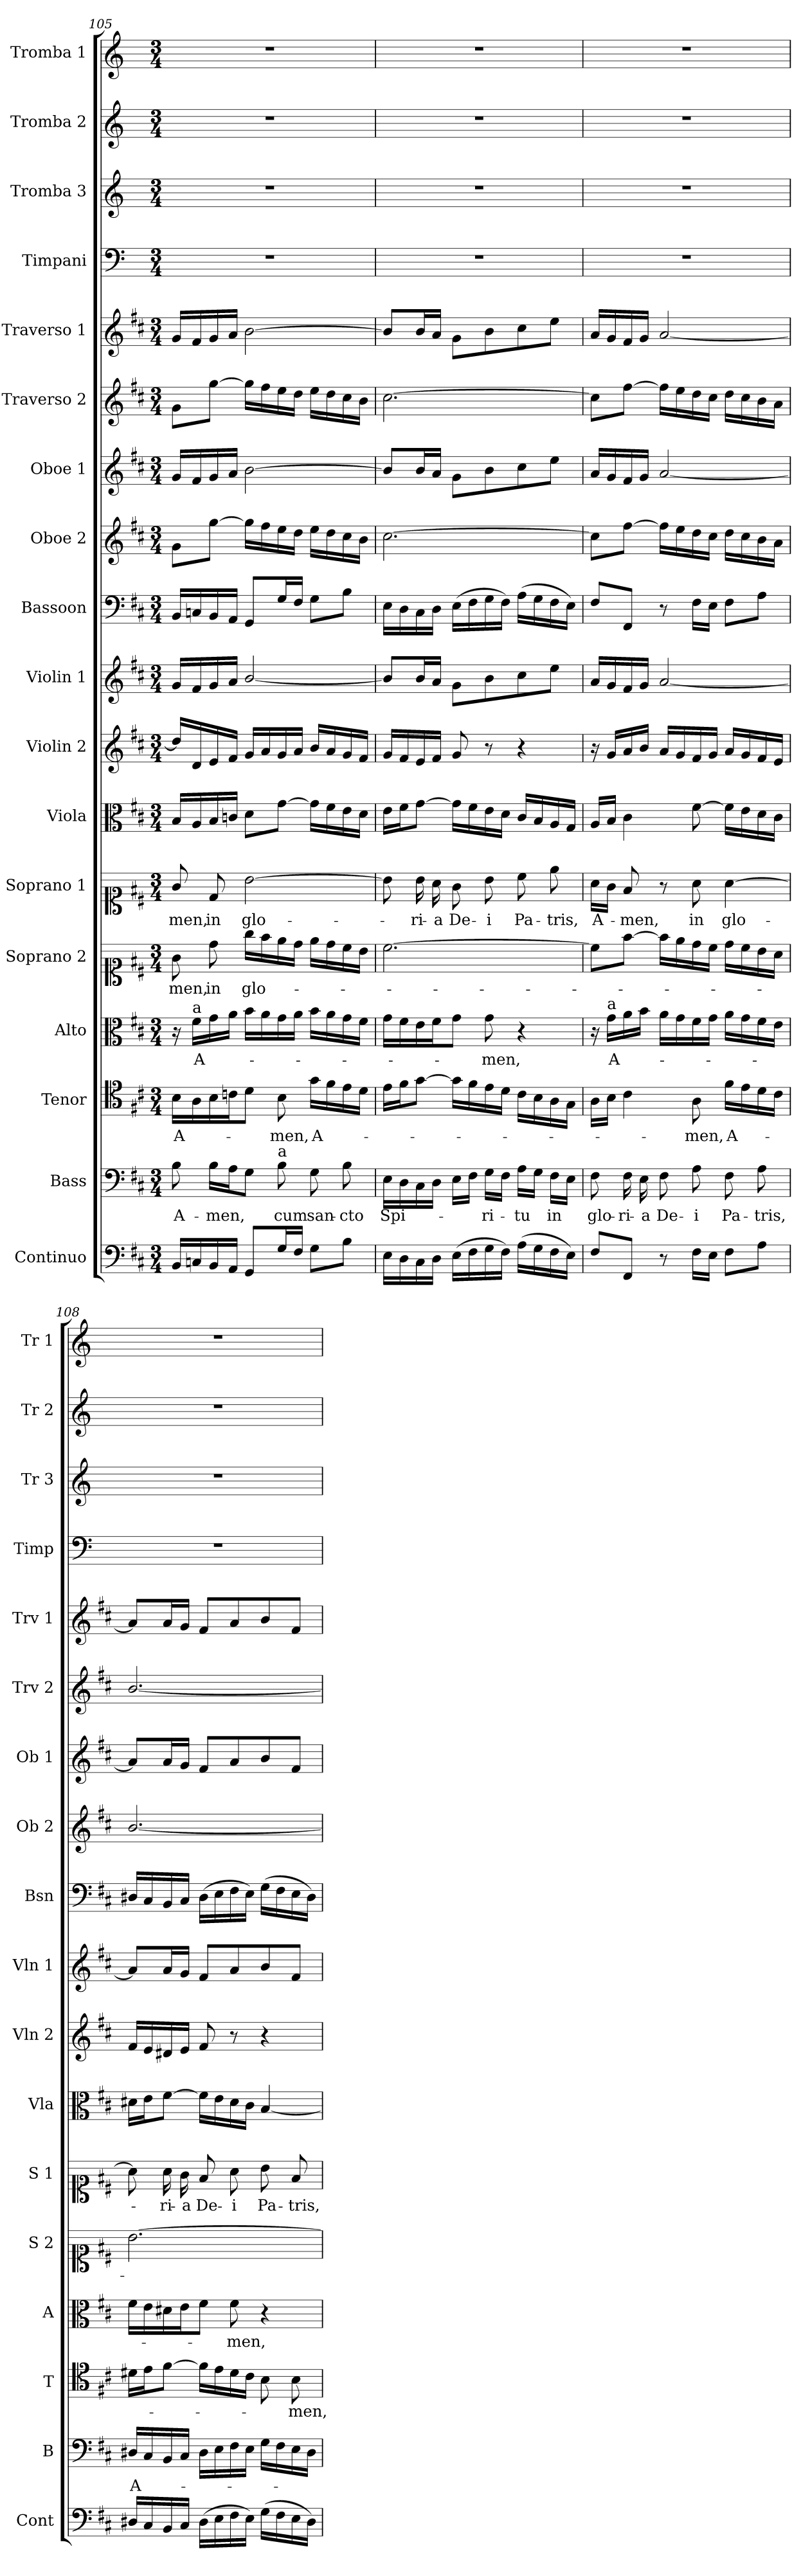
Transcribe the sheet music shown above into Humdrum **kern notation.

**kern	**kern	**text	**kern	**text	**kern	**text	**kern	**text	**kern	**text	**kern	**kern	**kern	**kern	**kern	**kern	**kern	**kern	**kern	**kern	**kern	**kern
*part18	*part17	*part17	*part16	*part16	*part15	*part15	*part14	*part14	*part13	*part13	*part12	*part11	*part10	*part9	*part8	*part7	*part6	*part5	*part4	*part3	*part2	*part1
*staff18	*staff17	*staff17	*staff16	*staff16	*staff15	*staff15	*staff14	*staff14	*staff13	*staff13	*staff12	*staff11	*staff10	*staff9	*staff8	*staff7	*staff6	*staff5	*staff4	*staff3	*staff2	*staff1
*I"Continuo	*I"Bass	*	*I"Tenor	*	*I"Alto	*	*I"Soprano 2	*	*I"Soprano 1	*	*I"Viola	*I"Violin 2	*I"Violin 1	*I"Bassoon	*I"Oboe 2	*I"Oboe 1	*I"Traverso 2	*I"Traverso 1	*I"Timpani	*I"Tromba 3	*I"Tromba 2	*I"Tromba 1
*I'Cont	*I'B	*	*I'T	*	*I'A	*	*I'S 2	*	*I'S 1	*	*I'Vla	*I'Vln 2	*I'Vln 1	*I'Bsn	*I'Ob 2	*I'Ob 1	*I'Trv 2	*I'Trv 1	*I'Timp	*I'Tr 3	*I'Tr 2	*I'Tr 1
*clefF4	*clefF4	*	*clefC4	*	*clefC3	*	*clefC1	*	*clefC1	*	*clefC3	*clefG2	*clefG2	*clefF4	*clefG2	*clefG2	*clefG2	*clefG2	*clefF4	*clefG2	*clefG2	*clefG2
*	*	*	*	*	*	*	*	*	*	*	*	*	*	*	*	*	*	*	*ITrd-1c-2	*ITrd-1c-2	*ITrd-1c-2	*ITrd-1c-2
*k[f#c#]	*k[f#c#]	*	*k[f#c#]	*	*k[f#c#]	*	*k[f#c#]	*	*k[f#c#]	*	*k[f#c#]	*k[f#c#]	*k[f#c#]	*k[f#c#]	*k[f#c#]	*k[f#c#]	*k[f#c#]	*k[f#c#]	*k[f#c#]	*k[f#c#]	*k[f#c#]	*k[f#c#]
*M3/4	*M3/4	*	*M3/4	*	*M3/4	*	*M3/4	*	*M3/4	*	*M3/4	*M3/4	*M3/4	*M3/4	*M3/4	*M3/4	*M3/4	*M3/4	*M3/4	*M3/4	*M3/4	*M3/4
=105	=105	=105	=105	=105	=105	=105	=105	=105	=105	=105	=105	=105	=105	=105	=105	=105	=105	=105	=105	=105	=105	=105
!	!	!LO:LY:b	!	!LO:LY:b	!	!	!	!LO:LY:b	!	!LO:LY:b	!	!	!	!	!	!	!	!	!	!	!	!
16BB/LL	8B\	A-	16B\LL	A-	16r	.	8g\	-men,	8g/	-men,	16B/LL	16dd/LL]	16g/LL	16BB/LL	8g\L	16g/LL	8g\L	16g/LL	2.r	2.r	2.r	2.r
!	!	!	!	!	!LO:TX:a:t=a	!	!	!	!	!	!	!	!	!	!	!	!	!	!	!	!	!
!	!	!	!	!	!	!LO:LY:b	!	!	!	!	!	!	!	!	!	!	!	!	!	!	!	!
16Cn/	.	.	16A\	.	16f#\LL	A-	.	.	.	.	16A/	16d/	16f#/	16Cn/	.	16f#/	.	16f#/	.	.	.	.
!	!	!LO:LY:b	!	!	!	!	!	!LO:LY:b	!	!LO:LY:b	!	!	!	!	!	!	!	!	!	!	!	!
16BB/	16B\LL	-men,	16B\	.	16g\	.	8dd\	in	8d/	in	16B/	16e/	16g/	16BB/	[8gg\J	16g/	[8gg\J	16g/	.	.	.	.
16AA/JJ	16A\J	.	16cn\J	.	16a\JJ	.	.	.	.	.	16cn/JJ	16f#/JJ	16a/JJ	16AA/JJ	.	16a/JJ	.	16a/JJ	.	.	.	.
!	!	!	!	!	!	!	!	!LO:LY:b	!	!LO:LY:b	!	!	!	!	!	!	!	!	!	!	!	!
8GG/L	8G\J	.	8d\J	.	16b\LL	.	16gg\LL	glo-	[2b\	glo-	8d\L	16g/LL	[2b/	8GG/L	16gg\LL]	[2b\	16gg\LL]	[2b\	.	.	.	.
.	.	.	.	.	16a\	.	16ff#\	.	.	.	.	16a/	.	.	16ff#\	.	16ff#\	.	.	.	.	.
!	!LO:TX:a:t=a	!	!	!	!	!	!	!	!	!	!	!	!	!	!	!	!	!	!	!	!	!
!	!	!LO:LY:b	!	!LO:LY:b	!	!	!	!	!	!	!	!	!	!	!	!	!	!	!	!	!	!
16G/L	8B\	cum	8B\	-men,	16g\	.	16ee\	.	.	.	[8g\J	16g/	.	16G/L	16ee\	.	16ee\	.	.	.	.	.
16F#/JJ	.	.	.	.	16a\JJ	.	16dd\JJ	.	.	.	.	16a/JJ	.	16F#/JJ	16dd\JJ	.	16dd\JJ	.	.	.	.	.
!	!	!LO:LY:b	!	!LO:LY:b	!	!	!	!	!	!	!	!	!	!	!	!	!	!	!	!	!	!
8G\L	8G\	san-	16g\LL	A-	16b\LL	.	16ee\LL	.	.	.	16g\LL]	16b/LL	.	8G\L	16ee\LL	.	16ee\LL	.	.	.	.	.
.	.	.	16f#\	.	16a\	.	16dd\	.	.	.	16f#\	16a/	.	.	16dd\	.	16dd\	.	.	.	.	.
!	!	!LO:LY:b	!	!	!	!	!	!	!	!	!	!	!	!	!	!	!	!	!	!	!	!
8B\J	8B\	-cto	16e\	.	16g\	.	16cc#\	.	.	.	16e\	16g/	.	8B\J	16cc#\	.	16cc#\	.	.	.	.	.
.	.	.	16d\JJ	.	16f#\JJ	.	16b\JJ	.	.	.	16d\JJ	16f#/JJ	.	.	16b\JJ	.	16b\JJ	.	.	.	.	.
=106	=106	=106	=106	=106	=106	=106	=106	=106	=106	=106	=106	=106	=106	=106	=106	=106	=106	=106	=106	=106	=106	=106
!	!	!LO:LY:b	!	!	!	!	!	!	!	!	!	!	!	!	!	!	!	!	!	!	!	!
16E\LL	16E\LL	Spi-	16e\LL	.	16g\LL	.	[2.cc#\	.	8b\]	.	16e\LL	16g/LL	8b/L]	16E\LL	[2.cc#\	8b/L]	[2.cc#\	8b/L]	2.r	2.r	2.r	2.r
16D\	16D\	.	16f#\J	.	16f#\	.	.	.	.	.	16f#\J	16f#/	.	16D\	.	.	.	.	.	.	.	.
!	!	!	!	!	!	!	!	!	!	!LO:LY:b	!	!	!	!	!	!	!	!	!	!	!	!
16C#\	16C#\	.	[8g\J	.	16e\	.	.	.	16b\	-ri-	[8g\J	16e/	16b/L	16C#\	.	16b/L	.	16b/L	.	.	.	.
!	!	!	!	!	!	!	!	!	!	!LO:LY:b	!	!	!	!	!	!	!	!	!	!	!	!
16D\JJ	16D\JJ	.	.	.	16f#\J	.	.	.	16a\	-a	.	16f#/JJ	16a/JJ	16D\JJ	.	16a/JJ	.	16a/JJ	.	.	.	.
!	!	!	!	!	!	!	!	!	!	!LO:LY:b	!	!	!	!	!	!	!	!	!	!	!	!
(16E\LL	16E\LL	.	16g\LL]	.	8g\J	.	.	.	8g\	De-	16g\LL]	8g/	8g\L	(16E\LL	.	8g\L	.	8g\L	.	.	.	.
16F#\	16F#\JJ	.	16f#\	.	.	.	.	.	.	.	16f#\	.	.	16F#\	.	.	.	.	.	.	.	.
!	!	!LO:LY:b	!	!	!	!LO:LY:b	!	!	!	!LO:LY:b	!	!	!	!	!	!	!	!	!	!	!	!
16G\	16G\LL	-ri-	16e\	.	8g\	-men,	.	.	8b\	-i	16e\	8r	8b\	16G\	.	8b\	.	8b\	.	.	.	.
16F#\JJ)	16F#\JJ	.	16d\JJ	.	.	.	.	.	.	.	16d\JJ	.	.	16F#\JJ)	.	.	.	.	.	.	.	.
!	!	!LO:LY:b	!	!	!	!	!	!	!	!LO:LY:b	!	!	!	!	!	!	!	!	!	!	!	!
(16A\LL	16A\LL	-tu	16c#\LL	.	4r	.	.	.	8cc#\	Pa-	16c#/LL	4r	8cc#\	(16A\LL	.	8cc#\	.	8cc#\	.	.	.	.
16G\	16G\JJ	.	16B\	.	.	.	.	.	.	.	16B/	.	.	16G\	.	.	.	.	.	.	.	.
!	!	!LO:LY:b	!	!	!	!	!	!	!	!LO:LY:b	!	!	!	!	!	!	!	!	!	!	!	!
16F#\	16F#\LL	in	16A\	.	.	.	.	.	8ee\	-tris,	16A/	.	8ee\J	16F#\	.	8ee\J	.	8ee\J	.	.	.	.
16E\JJ)	16E\JJ	.	16G\JJ	.	.	.	.	.	.	.	16G/JJ	.	.	16E\JJ)	.	.	.	.	.	.	.	.
=107	=107	=107	=107	=107	=107	=107	=107	=107	=107	=107	=107	=107	=107	=107	=107	=107	=107	=107	=107	=107	=107	=107
!	!	!LO:LY:b	!	!	!	!	!	!	!	!LO:LY:b	!	!	!	!	!	!	!	!	!	!	!	!
8F#/L	8F#\	glo-	16A\LL	.	16r	.	8cc#\L]	.	16a\LL	A-	16A/LL	16r	16a/LL	8F#/L	8cc#\L]	16a/LL	8cc#\L]	16a/LL	2.r	2.r	2.r	2.r
!	!	!	!	!	!LO:TX:a:t=a	!	!	!	!	!	!	!	!	!	!	!	!	!	!	!	!	!
!	!	!	!	!	!	!LO:LY:b	!	!	!	!	!	!	!	!	!	!	!	!	!	!	!	!
.	.	.	16B\JJ	.	16g\LL	A-	.	.	16g\JJ	.	16B/JJ	16g/LL	16g/	.	.	16g/	.	16g/	.	.	.	.
!	!	!LO:LY:b	!	!	!	!	!	!	!	!LO:LY:b	!	!	!	!	!	!	!	!	!	!	!	!
8FF#/J	16F#\	-ri-	4c#\	.	16a\	.	[8ff#\J	.	8f#/	-men,	4c#\	16a/	16f#/	8FF#/J	[8ff#\J	16f#/	[8ff#\J	16f#/	.	.	.	.
!	!	!LO:LY:b	!	!	!	!	!	!	!	!	!	!	!	!	!	!	!	!	!	!	!	!
.	16E\	-a	.	.	16b\JJ	.	.	.	.	.	.	16b/JJ	16g/JJ	.	.	16g/JJ	.	16g/JJ	.	.	.	.
!	!	!LO:LY:b	!	!	!	!	!	!	!	!	!	!	!	!	!	!	!	!	!	!	!	!
8r	8F#\	De-	.	.	16a\LL	.	16ff#\LL]	.	8r	.	.	16a/LL	[2a/	8r	16ff#\LL]	[2a/	16ff#\LL]	[2a/	.	.	.	.
.	.	.	.	.	16g\	.	16ee\	.	.	.	.	16g/	.	.	16ee\	.	16ee\	.	.	.	.	.
!	!	!LO:LY:b	!	!LO:LY:b	!	!	!	!	!	!LO:LY:b	!	!	!	!	!	!	!	!	!	!	!	!
16F#\LL	8A\	-i	8A\	-men,	16f#\	.	16dd\	.	8a\	in	[8f#\	16f#/	.	16F#\LL	16dd\	.	16dd\	.	.	.	.	.
16E\JJ	.	.	.	.	16g\JJ	.	16cc#\JJ	.	.	.	.	16g/JJ	.	16E\JJ	16cc#\JJ	.	16cc#\JJ	.	.	.	.	.
!	!	!LO:LY:b	!	!LO:LY:b	!	!	!	!	!	!LO:LY:b	!	!	!	!	!	!	!	!	!	!	!	!
8F#\L	8F#\	Pa-	16f#\LL	A-	16a\LL	.	16dd\LL	.	[4a\	glo-	16f#\LL]	16a/LL	.	8F#\L	16dd\LL	.	16dd\LL	.	.	.	.	.
.	.	.	16e\	.	16g\	.	16cc#\	.	.	.	16e\	16g/	.	.	16cc#\	.	16cc#\	.	.	.	.	.
!	!	!LO:LY:b	!	!	!	!	!	!	!	!	!	!	!	!	!	!	!	!	!	!	!	!
8A\J	8A\	-tris,	16d\	.	16f#\	.	16b\	.	.	.	16d\	16f#/	.	8A\J	16b\	.	16b\	.	.	.	.	.
.	.	.	16c#\JJ	.	16e\JJ	.	16a\JJ	.	.	.	16c#\JJ	16e/JJ	.	.	16a\JJ	.	16a\JJ	.	.	.	.	.
!!LO:PB:g=z
=108	=108	=108	=108	=108	=108	=108	=108	=108	=108	=108	=108	=108	=108	=108	=108	=108	=108	=108	=108	=108	=108	=108
!	!	!LO:LY:b	!	!	!	!	!	!	!	!	!	!	!	!	!	!	!	!	!	!	!	!
16D#X/LL	16D#X/LL	A-	16d#X\LL	.	16f#\LL	.	[2.b\	.	8a\]	.	16d#X\LL	16f#/LL	8a/L]	16D#X/LL	[2.b/	8a/L]	[2.b/	8a/L]	2.r	2.r	2.r	2.r
16C#/	16C#/	.	16e\J	.	16e\	.	.	.	.	.	16e\J	16e/	.	16C#/	.	.	.	.	.	.	.	.
!	!	!	!	!	!	!	!	!	!	!LO:LY:b	!	!	!	!	!	!	!	!	!	!	!	!
16BB/	16BB/	.	[8f#\J	.	16d#X\	.	.	.	16a\	-ri-	[8f#\J	16d#X/	16a/L	16BB/	.	16a/L	.	16a/L	.	.	.	.
!	!	!	!	!	!	!	!	!	!	!LO:LY:b	!	!	!	!	!	!	!	!	!	!	!	!
16C#/JJ	16C#/JJ	.	.	.	16e\J	.	.	.	16g\	-a	.	16e/JJ	16g/JJ	16C#/JJ	.	16g/JJ	.	16g/JJ	.	.	.	.
!	!	!	!	!	!	!	!	!	!	!LO:LY:b	!	!	!	!	!	!	!	!	!	!	!	!
(16D#\LL	16D#\LL	.	16f#\LL]	.	8f#\J	.	.	.	8f#/	De-	16f#\LL]	8f#/	8f#/L	(16D#\LL	.	8f#/L	.	8f#/L	.	.	.	.
16E\	16E\	.	16e\	.	.	.	.	.	.	.	16e\	.	.	16E\	.	.	.	.	.	.	.	.
!	!	!	!	!	!	!LO:LY:b	!	!	!	!LO:LY:b	!	!	!	!	!	!	!	!	!	!	!	!
16F#\	16F#\	.	16d#\	.	8f#\	-men,	.	.	8a\	-i	16d#\	8r	8a/	16F#\	.	8a/	.	8a/	.	.	.	.
16E\JJ)	16E\JJ	.	16c#\JJ	.	.	.	.	.	.	.	16c#\JJ	.	.	16E\JJ)	.	.	.	.	.	.	.	.
!	!	!	!	!	!	!	!	!	!	!LO:LY:b	!	!	!	!	!	!	!	!	!	!	!	!
(16G\LL	16G\LL	.	8B\	.	4r	.	.	.	8b\	Pa-	[4B/	4r	8b/	(16G\LL	.	8b/	.	8b/	.	.	.	.
16F#\	16F#\	.	.	.	.	.	.	.	.	.	.	.	.	16F#\	.	.	.	.	.	.	.	.
!	!	!	!	!LO:LY:b	!	!	!	!	!	!LO:LY:b	!	!	!	!	!	!	!	!	!	!	!	!
16E\	16E\	.	8B\	-men,	.	.	.	.	8f#/	-tris,	.	.	8f#/J	16E\	.	8f#/J	.	8f#/J	.	.	.	.
16D#\JJ)	16D#\JJ	.	.	.	.	.	.	.	.	.	.	.	.	16D#\JJ)	.	.	.	.	.	.	.	.
=	=	=	=	=	=	=	=	=	=	=	=	=	=	=	=	=	=	=	=	=	=	=
*-	*-	*-	*-	*-	*-	*-	*-	*-	*-	*-	*-	*-	*-	*-	*-	*-	*-	*-	*-	*-	*-	*-
